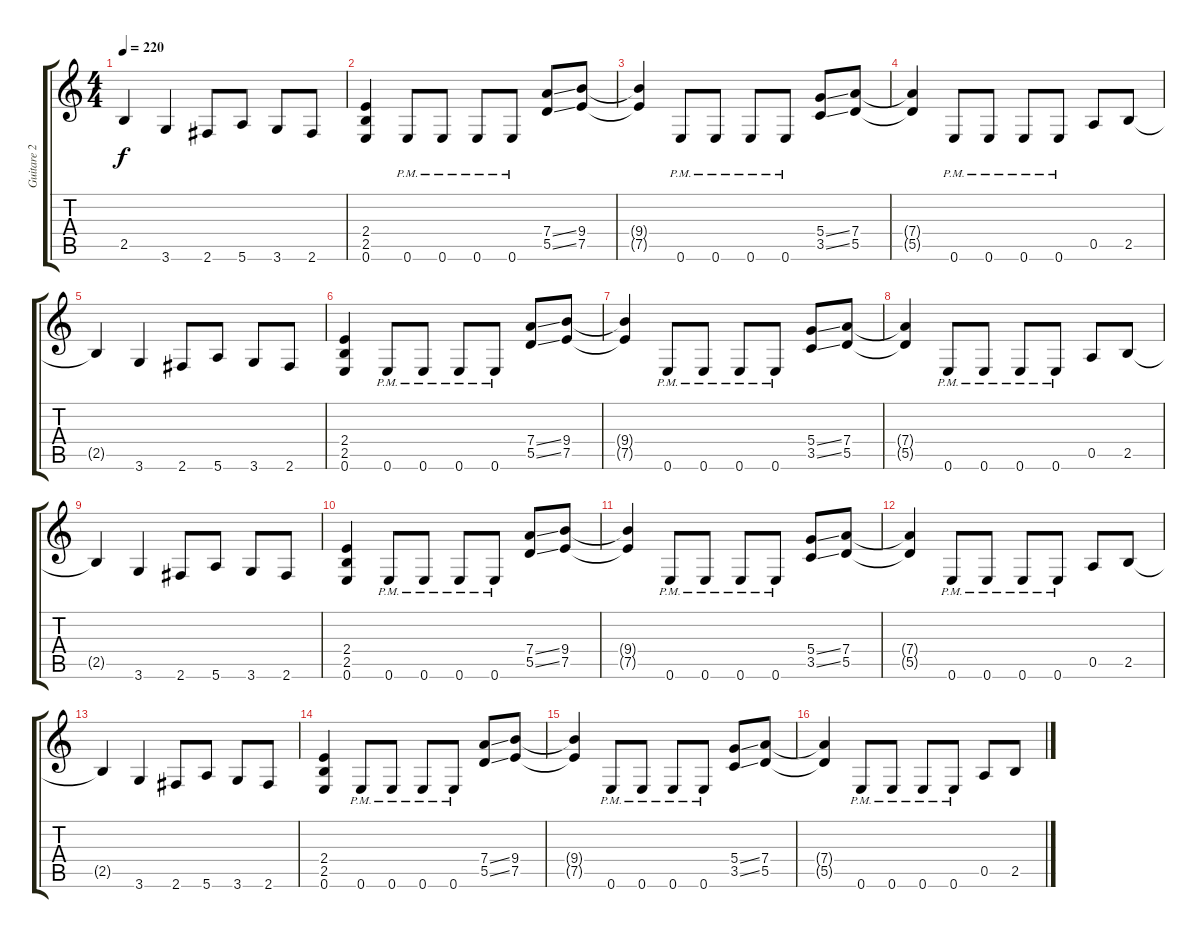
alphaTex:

\track ("Guitare 2" "Guitare 2") {instrument distortionguitar}
\staff {score tabs}
\tuning (E4 B3 G3 D3 A2 E2) {hide}
\ts (4 4)
\tempo 220
\clef g2
\ks c
2.5{t}.4{dy f} 3.6.4 2.6.8 5.6.8 3.6.8 2.6.8 |
(2.4 2.5 0.6).4 0.6{pm}.8 0.6{pm}.8 0.6{pm}.8 0.6{pm}.8 (7.4{ss} 5.5{ss}).8 (9.4 7.5).8 |
(9.4{t} 7.5{t}).4 0.6{pm}.8 0.6{pm}.8 0.6{pm}.8 0.6{pm}.8 (5.4{ss} 3.5{ss}).8 (7.4 5.5).8 |
(7.4{t} 5.5{t}).4 0.6{pm}.8 0.6{pm}.8 0.6{pm}.8 0.6{pm}.8 0.5.8 2.5.8 |
2.5{t}.4 3.6.4 2.6.8 5.6.8 3.6.8 2.6.8 |
(2.4 2.5 0.6).4 0.6{pm}.8 0.6{pm}.8 0.6{pm}.8 0.6{pm}.8 (7.4{ss} 5.5{ss}).8 (9.4 7.5).8 |
(9.4{t} 7.5{t}).4 0.6{pm}.8 0.6{pm}.8 0.6{pm}.8 0.6{pm}.8 (5.4{ss} 3.5{ss}).8 (7.4 5.5).8 |
(7.4{t} 5.5{t}).4 0.6{pm}.8 0.6{pm}.8 0.6{pm}.8 0.6{pm}.8 0.5.8 2.5.8 |
2.5{t}.4 3.6.4 2.6.8 5.6.8 3.6.8 2.6.8 |
(2.4 2.5 0.6).4 0.6{pm}.8 0.6{pm}.8 0.6{pm}.8 0.6{pm}.8 (7.4{ss} 5.5{ss}).8 (9.4 7.5).8 |
(9.4{t} 7.5{t}).4 0.6{pm}.8 0.6{pm}.8 0.6{pm}.8 0.6{pm}.8 (5.4{ss} 3.5{ss}).8 (7.4 5.5).8 |
(7.4{t} 5.5{t}).4 0.6{pm}.8 0.6{pm}.8 0.6{pm}.8 0.6{pm}.8 0.5.8 2.5.8 |
2.5{t}.4 3.6.4 2.6.8 5.6.8 3.6.8 2.6.8 |
(2.4 2.5 0.6).4 0.6{pm}.8 0.6{pm}.8 0.6{pm}.8 0.6{pm}.8 (7.4{ss} 5.5{ss}).8 (9.4 7.5).8 |
(9.4{t} 7.5{t}).4 0.6{pm}.8 0.6{pm}.8 0.6{pm}.8 0.6{pm}.8 (5.4{ss} 3.5{ss}).8 (7.4 5.5).8 |
(7.4{t} 5.5{t}).4 0.6{pm}.8 0.6{pm}.8 0.6{pm}.8 0.6{pm}.8 0.5.8 2.5.8
